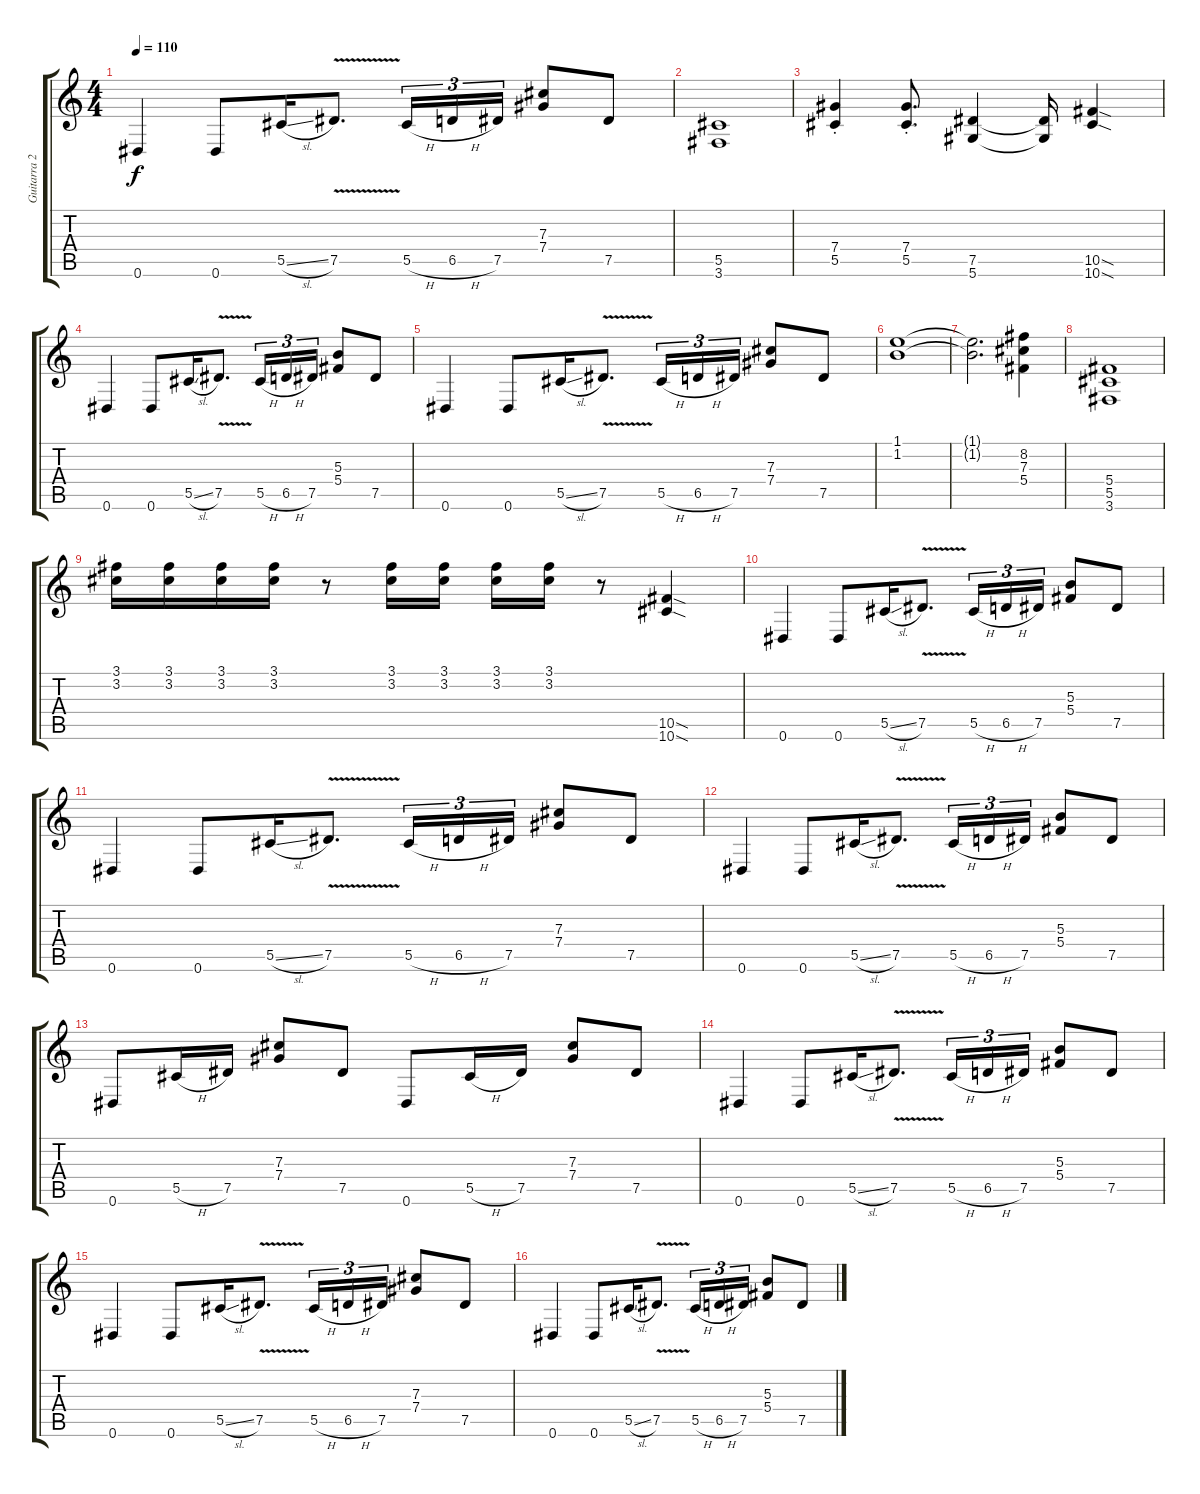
\track ("Guitarra 2" "Guitarra 2") {instrument distortionguitar}
\staff {score tabs}
\tuning (Eb4 Bb3 Gb3 Db3 Ab2 Eb2) {hide}
\ts (4 4)
\tempo 110
\clef g2
\ks c
0.6.4{dy f} 0.6.8 5.5{sl}.16 7.5{v}.8{d} 5.5{h}.16{tu (3 2)} 6.5{h}.16{tu (3 2)} 7.5.16{tu (3 2)} (7.3 7.4).8 7.5.8 |
(5.5 3.6).1 |
(7.4{st} 5.5{st}).4 (7.4{st} 5.5{st}).8{d} (7.5 5.6).4 (7.5{t} 5.6{t}).16 (10.5{sod} 10.6{sod}).4 |
0.6.4 0.6.8 5.5{sl}.16 7.5{v}.8{d} 5.5{h}.16{tu (3 2)} 6.5{h}.16{tu (3 2)} 7.5.16{tu (3 2)} (5.3 5.4).8 7.5.8 |
0.6.4 0.6.8 5.5{sl}.16 7.5{v}.8{d} 5.5{h}.16{tu (3 2)} 6.5{h}.16{tu (3 2)} 7.5.16{tu (3 2)} (7.3 7.4).8 7.5.8 |
(1.1 1.2).1 |
(1.1{t} 1.2{t}).2{d} (8.2 7.3 5.4).4 |
(5.4 5.5 3.6).1 |
(3.1 3.2).16 (3.1 3.2).16 (3.1 3.2).16 (3.1 3.2).16 r.8 (3.1 3.2).16 (3.1 3.2).16 (3.1 3.2).16 (3.1 3.2).16 r.8 (10.5{sod} 10.6{sod}).4 |
0.6.4 0.6.8 5.5{sl}.16 7.5{v}.8{d} 5.5{h}.16{tu (3 2)} 6.5{h}.16{tu (3 2)} 7.5.16{tu (3 2)} (5.3 5.4).8 7.5.8 |
0.6.4 0.6.8 5.5{sl}.16 7.5{v}.8{d} 5.5{h}.16{tu (3 2)} 6.5{h}.16{tu (3 2)} 7.5.16{tu (3 2)} (7.3 7.4).8 7.5.8 |
0.6.4 0.6.8 5.5{sl}.16 7.5{v}.8{d} 5.5{h}.16{tu (3 2)} 6.5{h}.16{tu (3 2)} 7.5.16{tu (3 2)} (5.3 5.4).8 7.5.8 |
0.6.8 5.5{h}.16 7.5.16 (7.3 7.4).8 7.5.8 0.6.8 5.5{h}.16 7.5.16 (7.3 7.4).8 7.5.8 |
0.6.4 0.6.8 5.5{sl}.16 7.5{v}.8{d} 5.5{h}.16{tu (3 2)} 6.5{h}.16{tu (3 2)} 7.5.16{tu (3 2)} (5.3 5.4).8 7.5.8 |
0.6.4 0.6.8 5.5{sl}.16 7.5{v}.8{d} 5.5{h}.16{tu (3 2)} 6.5{h}.16{tu (3 2)} 7.5.16{tu (3 2)} (7.3 7.4).8 7.5.8 |
0.6.4 0.6.8 5.5{sl}.16 7.5{v}.8{d} 5.5{h}.16{tu (3 2)} 6.5{h}.16{tu (3 2)} 7.5.16{tu (3 2)} (5.3 5.4).8 7.5.8
